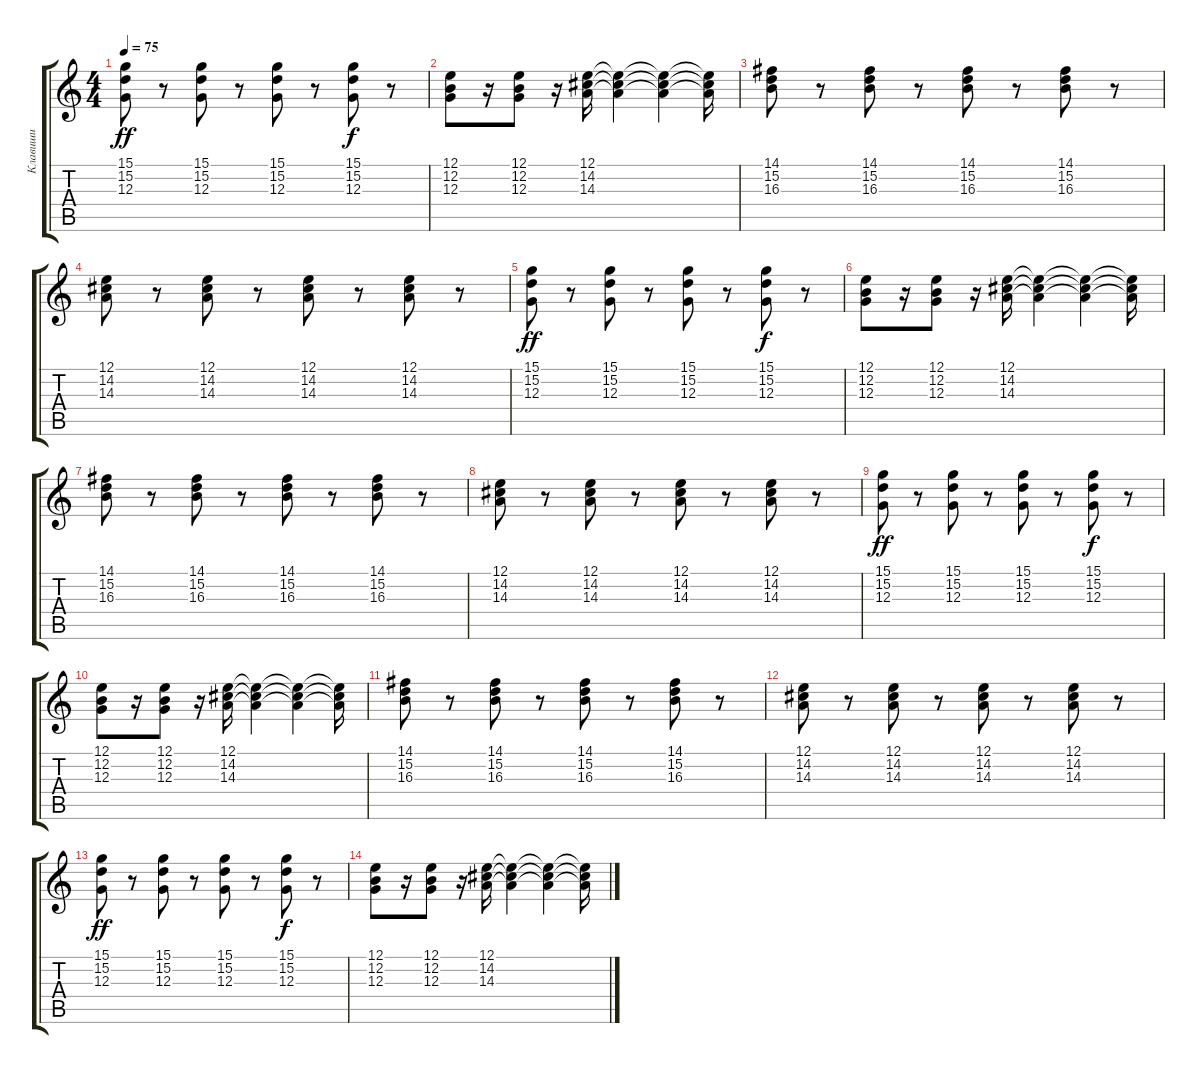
\track ("Клавиши" "Клавиши") {instrument stringensemble2}
\staff {score tabs}
\tuning (E4 B3 G3 D3 A2 E2) {hide}
\ts (4 4)
\tempo 75
\clef g2
\ks c
(15.1 15.2 12.3).8{dy ff} r.8 (15.1 15.2 12.3).8 r.8 (15.1 15.2 12.3).8 r.8 (15.1 15.2 12.3).8{dy f} r.8 |
(12.1 12.2 12.3).8 r.16 (12.1 12.2 12.3).8 r.16 (12.1 14.2 14.3).16 (12.1{t} 14.2{t} 14.3{t}).4 (12.1{t} 14.2{t} 14.3{t}).4 (12.1{t} 14.2{t} 14.3{t}).16 |
(14.1 15.2 16.3).8 r.8 (14.1 15.2 16.3).8 r.8 (14.1 15.2 16.3).8 r.8 (14.1 15.2 16.3).8 r.8 |
(12.1 14.2 14.3).8 r.8 (12.1 14.2 14.3).8 r.8 (12.1 14.2 14.3).8 r.8 (12.1 14.2 14.3).8 r.8 |
(15.1 15.2 12.3).8{dy ff} r.8 (15.1 15.2 12.3).8 r.8 (15.1 15.2 12.3).8 r.8 (15.1 15.2 12.3).8{dy f} r.8 |
(12.1 12.2 12.3).8 r.16 (12.1 12.2 12.3).8 r.16 (12.1 14.2 14.3).16 (12.1{t} 14.2{t} 14.3{t}).4 (12.1{t} 14.2{t} 14.3{t}).4 (12.1{t} 14.2{t} 14.3{t}).16 |
(14.1 15.2 16.3).8 r.8 (14.1 15.2 16.3).8 r.8 (14.1 15.2 16.3).8 r.8 (14.1 15.2 16.3).8 r.8 |
(12.1 14.2 14.3).8 r.8 (12.1 14.2 14.3).8 r.8 (12.1 14.2 14.3).8 r.8 (12.1 14.2 14.3).8 r.8 |
(15.1 15.2 12.3).8{dy ff} r.8 (15.1 15.2 12.3).8 r.8 (15.1 15.2 12.3).8 r.8 (15.1 15.2 12.3).8{dy f} r.8 |
(12.1 12.2 12.3).8 r.16 (12.1 12.2 12.3).8 r.16 (12.1 14.2 14.3).16 (12.1{t} 14.2{t} 14.3{t}).4 (12.1{t} 14.2{t} 14.3{t}).4 (12.1{t} 14.2{t} 14.3{t}).16 |
(14.1 15.2 16.3).8 r.8 (14.1 15.2 16.3).8 r.8 (14.1 15.2 16.3).8 r.8 (14.1 15.2 16.3).8 r.8 |
(12.1 14.2 14.3).8 r.8 (12.1 14.2 14.3).8 r.8 (12.1 14.2 14.3).8 r.8 (12.1 14.2 14.3).8 r.8 |
(15.1 15.2 12.3).8{dy ff} r.8 (15.1 15.2 12.3).8 r.8 (15.1 15.2 12.3).8 r.8 (15.1 15.2 12.3).8{dy f} r.8 |
(12.1 12.2 12.3).8 r.16 (12.1 12.2 12.3).8 r.16 (12.1 14.2 14.3).16 (12.1{t} 14.2{t} 14.3{t}).4 (12.1{t} 14.2{t} 14.3{t}).4 (12.1{t} 14.2{t} 14.3{t}).16
